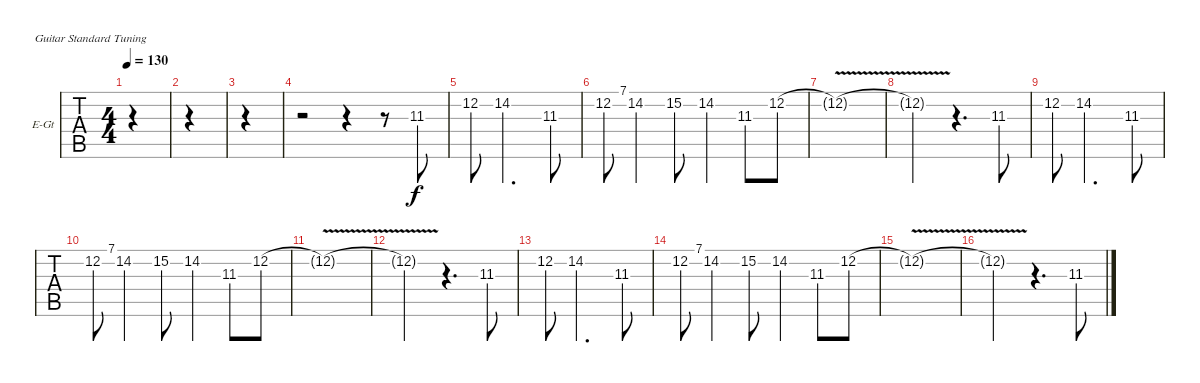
\bracketExtendMode groupsimilarinstruments
\firstSystemTrackNameOrientation horizontal
\otherSystemsTrackNameOrientation horizontal
\track ("Solo Guitar1" "E-Gt") {instrument distortionguitar}
\staff {tabs}
\tuning (E4 B3 G3 D3 A2 E2)
\ts (4 4)
\tempo 130
\clef g2
\scale
0.322751
\ks f#minor
|
\scale
0.333333 |
\scale
0.333333 |
\scale
0.333333 r.2 r.4 r.8 11.3.8 |
\scale
0.333333 12.2.8 14.2.2{d} 11.3.8 |
\scale
0.333333 12.2.8 7.1.8{gr} 14.2.4 15.2.8 14.2.4 11.3.8 12.2.8 |
\scale
0.333333 12.2{v t}.1 |
\scale
0.333333 12.2{v t}.2 r.4{d} 11.3.8 |
\scale
0.333333 12.2.8 14.2.2{d} 11.3.8 |
\scale
0.333333 12.2.8 7.1.8{gr} 14.2.4 15.2.8 14.2.4 11.3.8 12.2.8 |
\scale
0.333333 12.2{v t}.1 |
\scale
0.333333 12.2{v t}.2 r.4{d} 11.3.8 |
\scale
0.333333 12.2.8 14.2.2{d} 11.3.8 |
\scale
0.333333 12.2.8 7.1.8{gr} 14.2.4 15.2.8 14.2.4 11.3.8 12.2.8 |
\scale
0.333333 12.2{v t}.1 |
\scale
0.333333 12.2{v t}.2 r.4{d} 11.3.8
